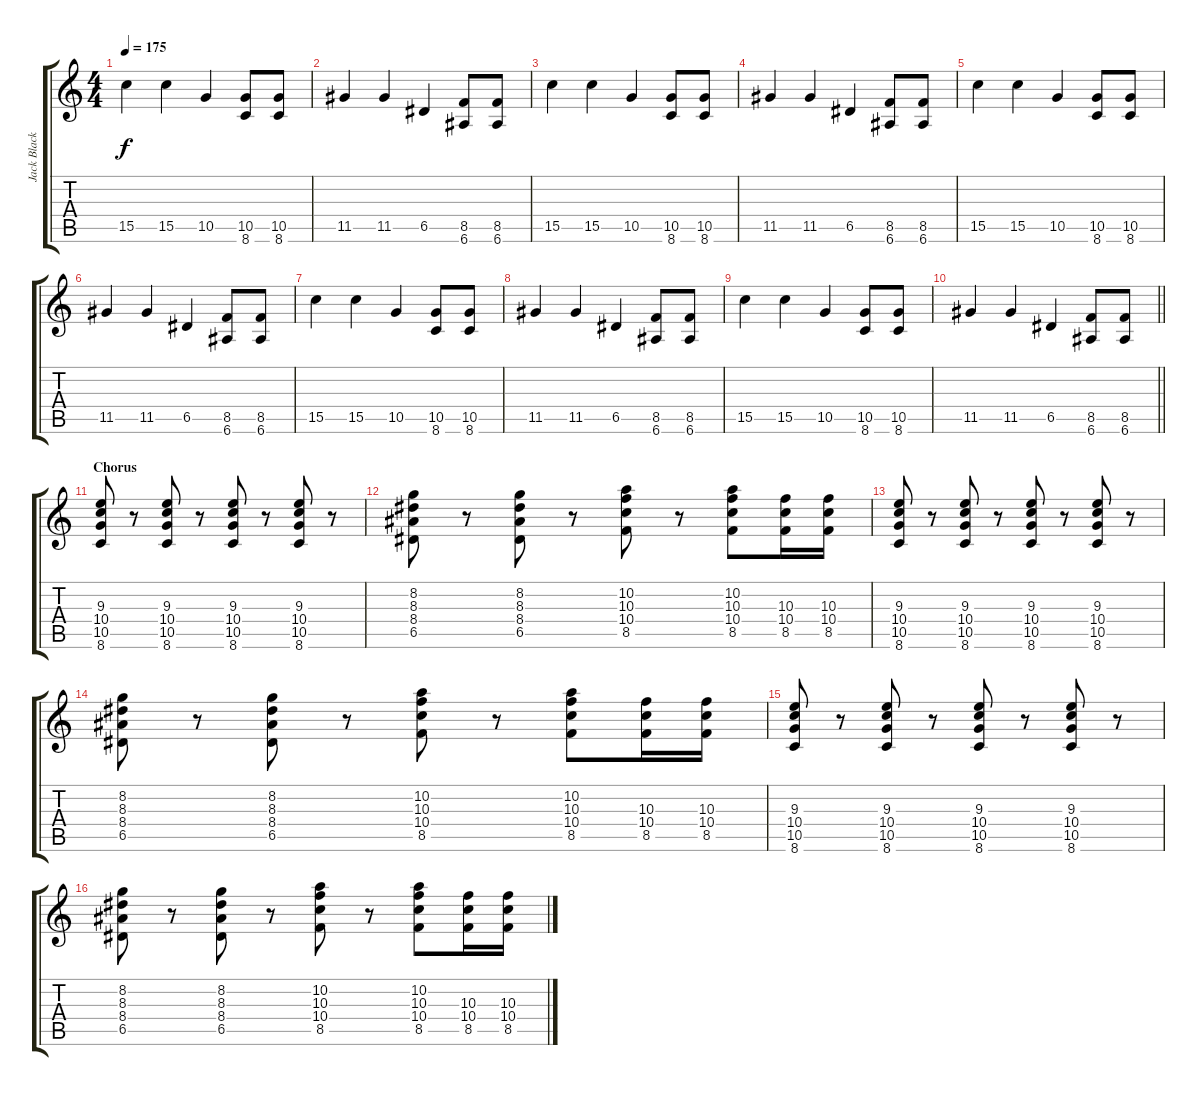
\track ("Jack Black" "Jack Black") {instrument acousticguitarsteel}
\staff {score tabs}
\tuning (E4 B3 G3 D3 A2 E2) {hide}
\ts (4 4)
\tempo 175
\clef g2
\ks c
15.5.4{dy f} 15.5.4 10.5.4 (10.5 8.6).8 (10.5 8.6).8 |
11.5.4 11.5.4 6.5.4 (8.5 6.6).8 (8.5 6.6).8 |
15.5.4 15.5.4 10.5.4 (10.5 8.6).8 (10.5 8.6).8 |
11.5.4 11.5.4 6.5.4 (8.5 6.6).8 (8.5 6.6).8 |
15.5.4 15.5.4 10.5.4 (10.5 8.6).8 (10.5 8.6).8 |
11.5.4 11.5.4 6.5.4 (8.5 6.6).8 (8.5 6.6).8 |
15.5.4 15.5.4 10.5.4 (10.5 8.6).8 (10.5 8.6).8 |
11.5.4 11.5.4 6.5.4 (8.5 6.6).8 (8.5 6.6).8 |
15.5.4 15.5.4 10.5.4 (10.5 8.6).8 (10.5 8.6).8 |
\barLineRight lightlight
11.5.4 11.5.4 6.5.4 (8.5 6.6).8 (8.5 6.6).8 |
\section ("" "Chorus")
(9.3 10.4 10.5 8.6).8 r.8 (9.3 10.4 10.5 8.6).8 r.8 (9.3 10.4 10.5 8.6).8 r.8 (9.3 10.4 10.5 8.6).8 r.8 |
(8.2 8.3 8.4 6.5).8 r.8 (8.2 8.3 8.4 6.5).8 r.8 (10.2 10.3 10.4 8.5).8 r.8 (10.2 10.3 10.4 8.5).8 (10.3 10.4 8.5).16 (10.3 10.4 8.5).16 |
(9.3 10.4 10.5 8.6).8 r.8 (9.3 10.4 10.5 8.6).8 r.8 (9.3 10.4 10.5 8.6).8 r.8 (9.3 10.4 10.5 8.6).8 r.8 |
(8.2 8.3 8.4 6.5).8 r.8 (8.2 8.3 8.4 6.5).8 r.8 (10.2 10.3 10.4 8.5).8 r.8 (10.2 10.3 10.4 8.5).8 (10.3 10.4 8.5).16 (10.3 10.4 8.5).16 |
(9.3 10.4 10.5 8.6).8 r.8 (9.3 10.4 10.5 8.6).8 r.8 (9.3 10.4 10.5 8.6).8 r.8 (9.3 10.4 10.5 8.6).8 r.8 |
(8.2 8.3 8.4 6.5).8 r.8 (8.2 8.3 8.4 6.5).8 r.8 (10.2 10.3 10.4 8.5).8 r.8 (10.2 10.3 10.4 8.5).8 (10.3 10.4 8.5).16 (10.3 10.4 8.5).16
